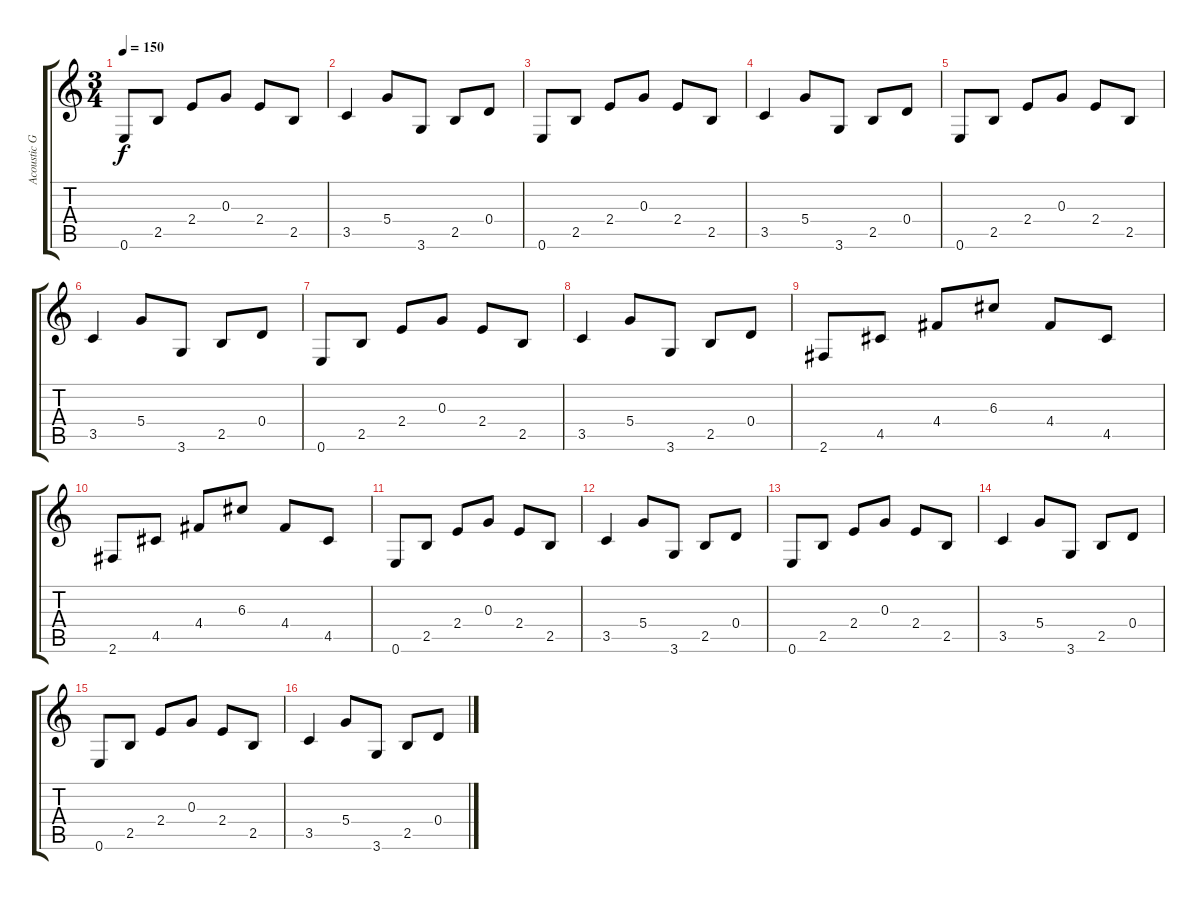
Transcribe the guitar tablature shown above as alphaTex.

\track ("Acoustic Guitar I" "Acoustic G") {instrument acousticguitarsteel}
\staff {score tabs}
\tuning (E4 B3 G3 D3 A2 E2) {hide}
\ts (3 4)
\tempo 150
\clef g2
\ks c
0.6.8{dy f instrument acousticguitarsteel} 2.5.8 2.4.8 0.3.8 2.4.8 2.5.8 |
3.5.4 5.4.8 3.6.8 2.5.8 0.4.8 |
0.6.8 2.5.8 2.4.8 0.3.8 2.4.8 2.5.8 |
3.5.4 5.4.8 3.6.8 2.5.8 0.4.8 |
0.6.8 2.5.8 2.4.8 0.3.8 2.4.8 2.5.8 |
3.5.4 5.4.8 3.6.8 2.5.8 0.4.8 |
0.6.8 2.5.8 2.4.8 0.3.8 2.4.8 2.5.8 |
3.5.4 5.4.8 3.6.8 2.5.8 0.4.8 |
2.6.8 4.5.8 4.4.8 6.3.8 4.4.8 4.5.8 |
2.6.8 4.5.8 4.4.8 6.3.8 4.4.8 4.5.8 |
0.6.8 2.5.8 2.4.8 0.3.8 2.4.8 2.5.8 |
3.5.4 5.4.8 3.6.8 2.5.8 0.4.8 |
0.6.8 2.5.8 2.4.8 0.3.8 2.4.8 2.5.8 |
3.5.4 5.4.8 3.6.8 2.5.8 0.4.8 |
0.6.8 2.5.8 2.4.8 0.3.8 2.4.8 2.5.8 |
3.5.4 5.4.8 3.6.8 2.5.8 0.4.8
